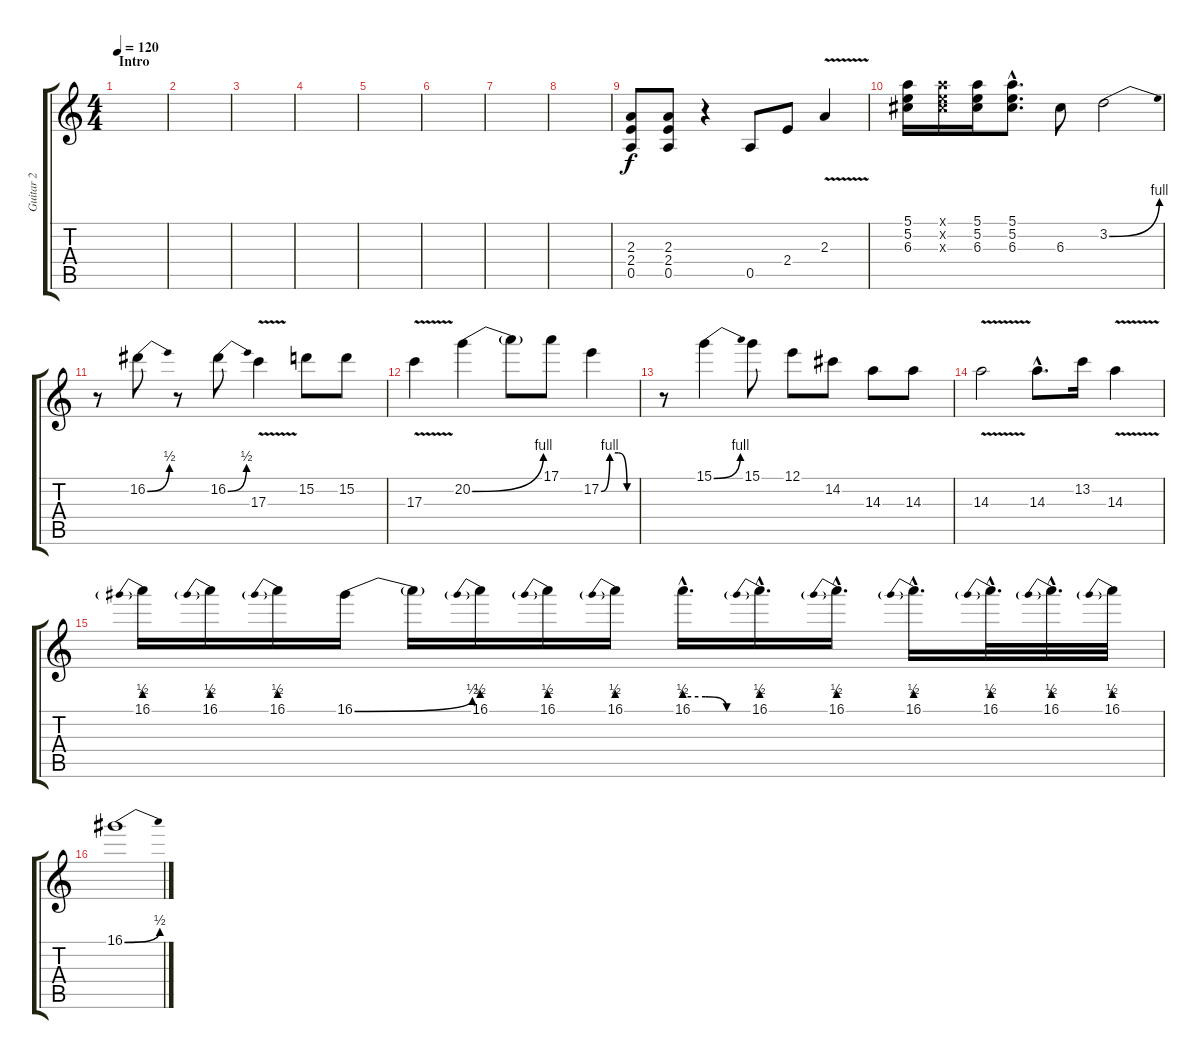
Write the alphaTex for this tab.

\track ("Guitar 2" "Guitar 2") {instrument overdrivenguitar}
\staff {score tabs}
\tuning (E4 B3 G3 D3 A2 E2) {hide}
\ts (4 4)
\section ("" "Intro")
\tempo 120
\clef g2
\ks c
|
|
|
|
|
|
|
|
(2.3 2.4 0.5).8 (2.3 2.4 0.5).8 r.4 0.5.8 2.4.8 2.3{v}.4 |
(5.1 5.2 6.3).16 (5.1{x} 5.2{x} 6.3{x}).16 (5.1 5.2 6.3).16 (5.1{hac} 5.2{hac} 6.3{hac}).8{d} 6.3.8 3.2{be (bend 0 0 60 4)}.2 |
r.8 16.2{be (bend 0 0 60 2)}.8 r.8 16.2{be (bend 0 0 60 2)}.8 17.3{v}.4 15.2.8 15.2.8 |
17.3{v}.4 20.2{be (bend 0 0 60 4)}.4 20.2{t}.8 17.1.8 17.2{be (custom 0 0 15 4 30 4 45 0 60 0)}.4 |
r.8 15.1{be (bend 0 0 60 4)}.4 15.1.8 12.1.8 14.2.8 14.3.8 14.3.8 |
14.3{v}.2 14.3{hac}.8{d} 13.2.16 14.3{v}.4 |
16.1{be (prebend 0 2 60 2)}.16 16.1{be (prebend 0 2 60 2)}.16 16.1{be (prebend 0 2 60 2)}.16 16.1{be (bend 0 0 60 2)}.16 16.1{t}.16 16.1{be (prebend 0 2 60 2)}.16 16.1{be (prebend 0 2 60 2)}.16 16.1{be (prebend 0 2 60 2)}.16 16.1{be (custom 0 2 20 2 40 0 60 0) hac}.16{d} 16.1{be (prebend 0 2 60 2) hac}.16{d} 16.1{be (prebend 0 2 60 2) hac}.16{d} 16.1{be (prebend 0 2 60 2) hac}.16{d} 16.1{be (prebend 0 2 60 2) hac}.32{d} 16.1{be (prebend 0 2 60 2) hac}.32{d} 16.1{be (prebend 0 2 60 2)}.32 |
16.1{be (bend 0 0 60 2)}.1
